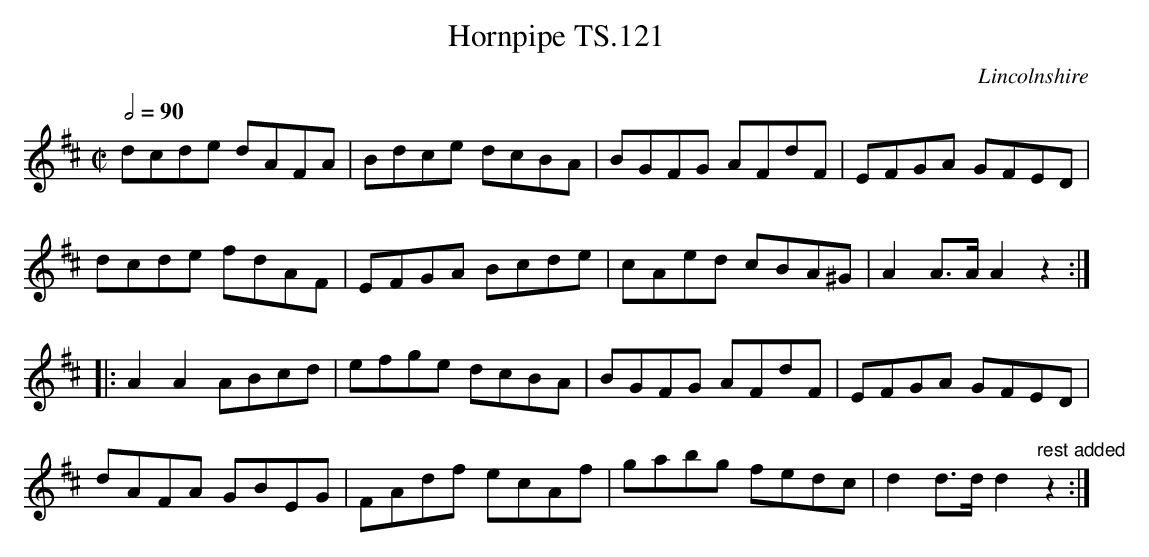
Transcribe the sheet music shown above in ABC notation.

X:1
T:Hornpipe TS.121
L:1/8
M:C|
O:Lincolnshire
Q:1/2=90
K:D
dcde dAFA|Bdce dcBA|BGFG AFdF|EFGA GFED|!
dcde fdAF|EFGA Bcde|cAed cBA^G|A2A>AA2z2:|!
|:A2A2 ABcd|efge dcBA|BGFG AFdF|EFGA GFED|!
dAFA GBEG|FAdf ecAf|gabg fedc|d2d>dd2"rest added"z2:|]
